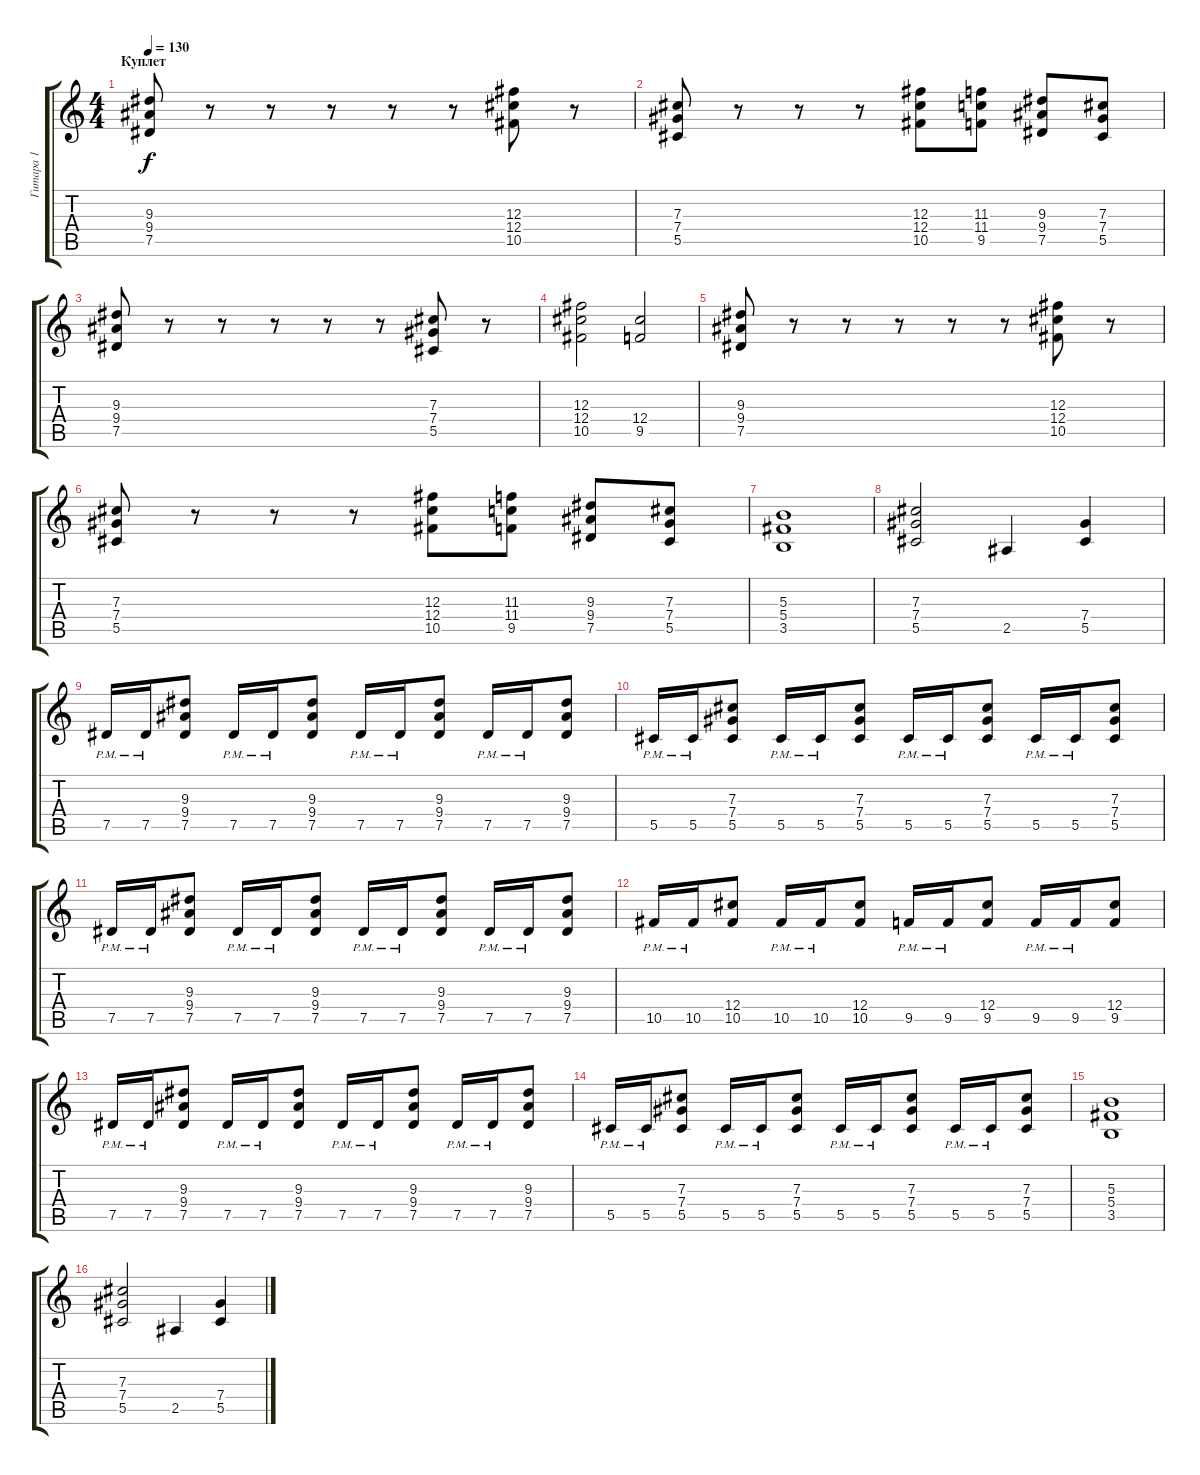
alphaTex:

\track ("Гитара 1" "Гитара 1") {instrument distortionguitar}
\staff {score tabs}
\tuning (Eb4 Bb3 Gb3 Db3 Ab2 Eb2) {hide}
\ts (4 4)
\section ("" "Куплет")
\tempo 130
\clef g2
\ks c
(9.3 9.4 7.5).8{dy f} r.8 r.8 r.8 r.8 r.8 (12.3 12.4 10.5).8 r.8 |
(7.3 7.4 5.5).8 r.8 r.8 r.8 (12.3 12.4 10.5).8 (11.3 11.4 9.5).8 (9.3 9.4 7.5).8 (7.3 7.4 5.5).8 |
(9.3 9.4 7.5).8 r.8 r.8 r.8 r.8 r.8 (7.3 7.4 5.5).8 r.8 |
(12.3 12.4 10.5).2 (12.4 9.5).2 |
(9.3 9.4 7.5).8 r.8 r.8 r.8 r.8 r.8 (12.3 12.4 10.5).8 r.8 |
(7.3 7.4 5.5).8 r.8 r.8 r.8 (12.3 12.4 10.5).8 (11.3 11.4 9.5).8 (9.3 9.4 7.5).8 (7.3 7.4 5.5).8 |
(5.3 5.4 3.5).1 |
(7.3 7.4 5.5).2 2.5.4 (7.4 5.5).4 |
7.5{pm}.16 7.5{pm}.16 (9.3 9.4 7.5).8 7.5{pm}.16 7.5{pm}.16 (9.3 9.4 7.5).8 7.5{pm}.16 7.5{pm}.16 (9.3 9.4 7.5).8 7.5{pm}.16 7.5{pm}.16 (9.3 9.4 7.5).8 |
5.5{pm}.16 5.5{pm}.16 (7.3 7.4 5.5).8 5.5{pm}.16 5.5{pm}.16 (7.3 7.4 5.5).8 5.5{pm}.16 5.5{pm}.16 (7.3 7.4 5.5).8 5.5{pm}.16 5.5{pm}.16 (7.3 7.4 5.5).8 |
7.5{pm}.16 7.5{pm}.16 (9.3 9.4 7.5).8 7.5{pm}.16 7.5{pm}.16 (9.3 9.4 7.5).8 7.5{pm}.16 7.5{pm}.16 (9.3 9.4 7.5).8 7.5{pm}.16 7.5{pm}.16 (9.3 9.4 7.5).8 |
10.5{pm}.16 10.5{pm}.16 (12.4 10.5).8 10.5{pm}.16 10.5{pm}.16 (12.4 10.5).8 9.5{pm}.16 9.5{pm}.16 (12.4 9.5).8 9.5{pm}.16 9.5{pm}.16 (12.4 9.5).8 |
7.5{pm}.16 7.5{pm}.16 (9.3 9.4 7.5).8 7.5{pm}.16 7.5{pm}.16 (9.3 9.4 7.5).8 7.5{pm}.16 7.5{pm}.16 (9.3 9.4 7.5).8 7.5{pm}.16 7.5{pm}.16 (9.3 9.4 7.5).8 |
5.5{pm}.16 5.5{pm}.16 (7.3 7.4 5.5).8 5.5{pm}.16 5.5{pm}.16 (7.3 7.4 5.5).8 5.5{pm}.16 5.5{pm}.16 (7.3 7.4 5.5).8 5.5{pm}.16 5.5{pm}.16 (7.3 7.4 5.5).8 |
(5.3 5.4 3.5).1 |
(7.3 7.4 5.5).2 2.5.4 (7.4 5.5).4
